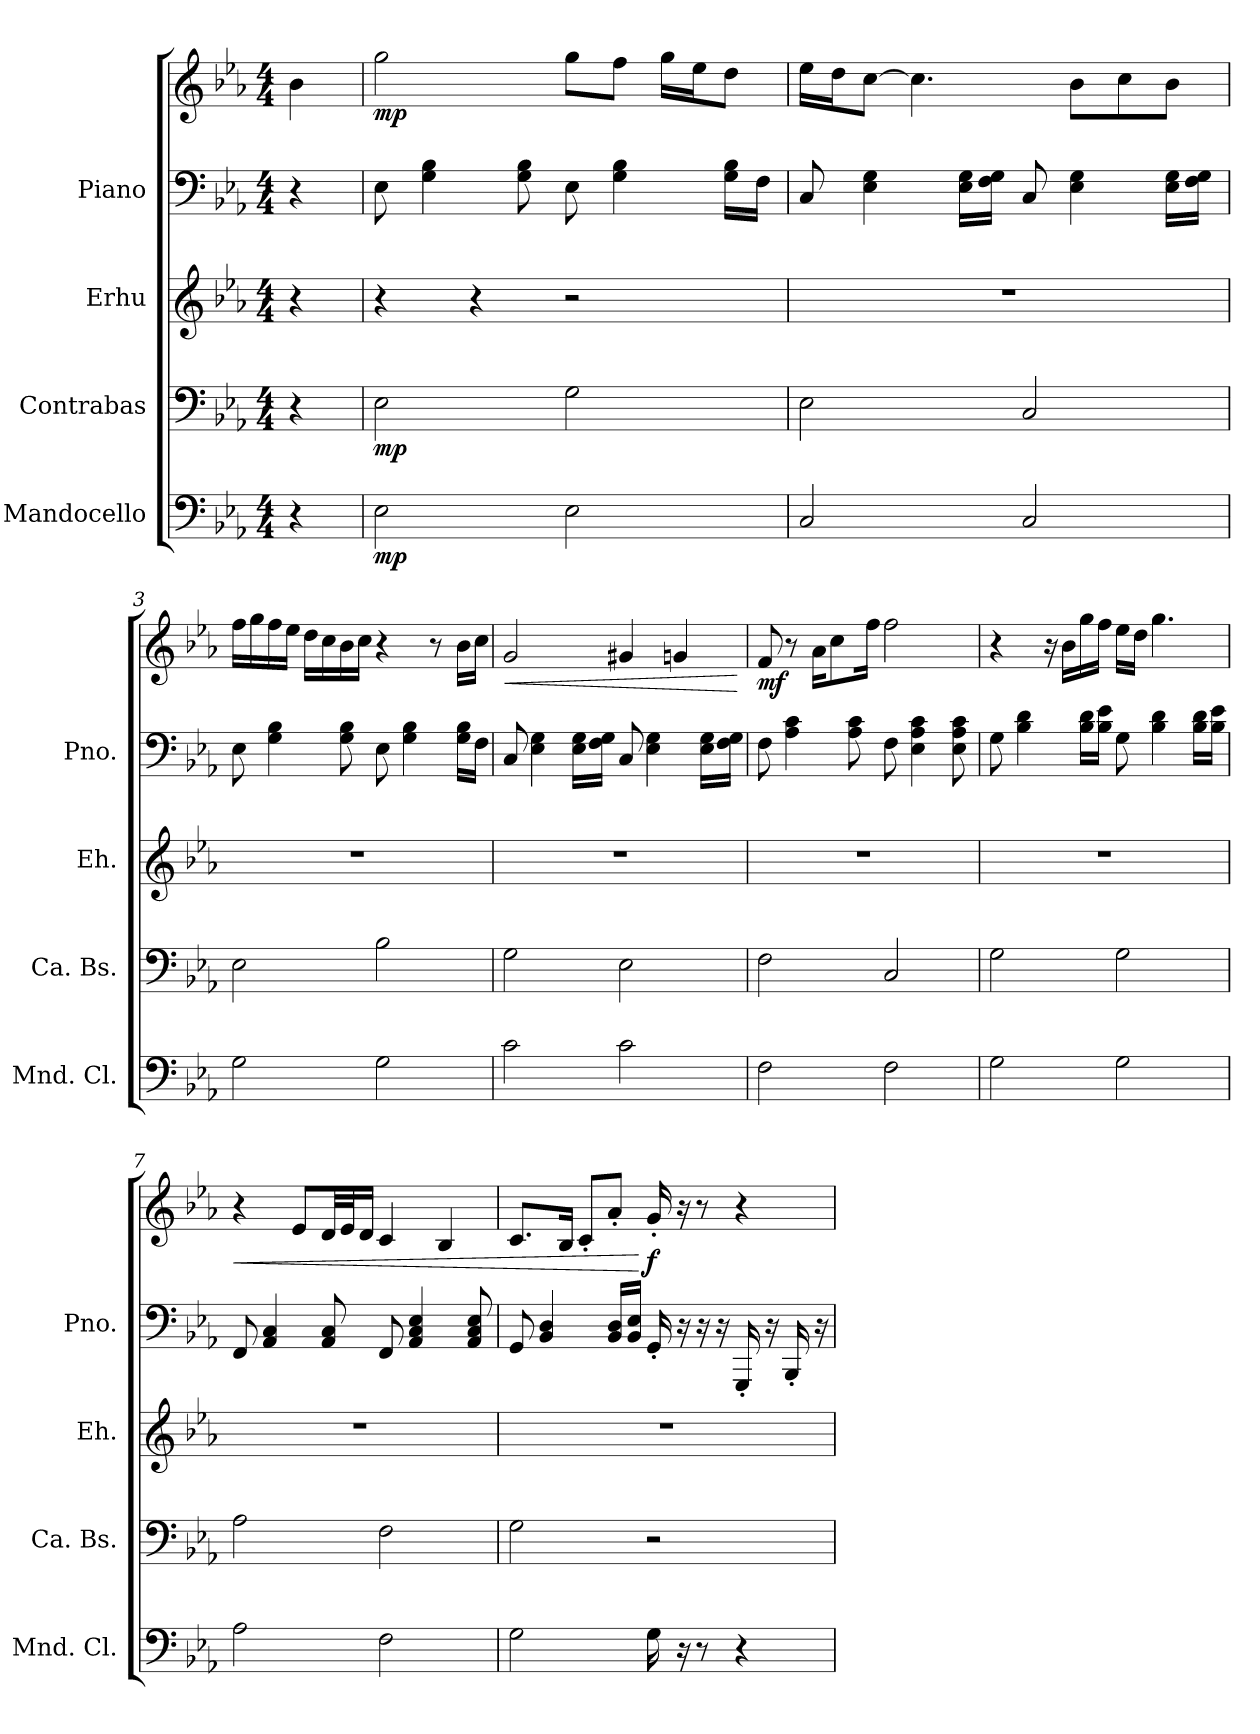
**kern	**dynam	**kern	**dynam	**kern	**kern	**kern	**dynam
*part4	*part4	*part3	*part3	*part2	*part1	*part1	*part1
*staff5	*staff5	*staff4	*staff4	*staff3	*staff2	*staff1	*staff1/2
*I"Mandocello	*	*I"Contrabas	*	*I"Erhu	*I"Piano	*	*
*I'Mnd. Cl.	*	*I'Ca. Bs.	*	*I'Eh.	*I'Pno.	*	*
*clefF4	*	*clefF4	*	*clefG2	*clefF4	*clefG2	*
*	*	*ITrd7c12	*	*	*	*	*
*k[b-e-a-]	*	*k[b-e-a-]	*	*k[b-e-a-]	*k[b-e-a-]	*k[b-e-a-]	*
*M4/4	*	*M4/4	*	*M4/4	*M4/4	*M4/4	*
*MM60	*	*MM60	*	*MM60	*MM60	*MM60	*
=	=	=	=	=	=	=	=
4r	.	4r	.	4r	4r	4b-\	.
=1	=1	=1	=1	=1	=1	=1	=1
!	!LO:DY:b	!	!LO:DY:b	!	!	!	!LO:DY:b
2E-\	mp	2EE-\	mp	4r	8E-\	2gg\	mp
.	.	.	.	.	4G\ 4B-\	.	.
.	.	.	.	4r	.	.	.
.	.	.	.	.	8G\ 8B-\	.	.
2E-\	.	2GG\	.	2r	8E-\	8gg\L	.
.	.	.	.	.	4G\ 4B-\	8ff\J	.
.	.	.	.	.	.	16gg\LL	.
.	.	.	.	.	.	16ee-\J	.
.	.	.	.	.	16G\ 16B-\LL	8dd\J	.
.	.	.	.	.	16F\JJ	.	.
=2	=2	=2	=2	=2	=2	=2	=2
2C/	.	2EE-\	.	1r	8C/	16ee-\LL	.
.	.	.	.	.	.	16dd\J	.
.	.	.	.	.	4E-\ 4G\	[8cc\J	.
.	.	.	.	.	.	4.cc\]	.
.	.	.	.	.	16E-\ 16G\LL	.	.
.	.	.	.	.	16F\ 16G\JJ	.	.
2C/	.	2CC/	.	.	8C/	.	.
.	.	.	.	.	4E-\ 4G\	8b-\L	.
.	.	.	.	.	.	8cc\	.
.	.	.	.	.	16E-\ 16G\LL	8b-\J	.
.	.	.	.	.	16F\ 16G\JJ	.	.
=3	=3	=3	=3	=3	=3	=3	=3
2G\	.	2EE-\	.	1r	8E-\	16ff\LL	.
.	.	.	.	.	.	16gg\	.
.	.	.	.	.	4G\ 4B-\	16ff\	.
.	.	.	.	.	.	16ee-\JJ	.
.	.	.	.	.	.	16dd\LL	.
.	.	.	.	.	.	16cc\	.
.	.	.	.	.	8G\ 8B-\	16b-\	.
.	.	.	.	.	.	16cc\JJ	.
2G\	.	2BB-\	.	.	8E-\	4r	.
.	.	.	.	.	4G\ 4B-\	.	.
.	.	.	.	.	.	8r	.
.	.	.	.	.	16G\ 16B-\LL	16b-\LL	.
.	.	.	.	.	16F\JJ	16cc\JJ	.
!!LO:LB:g=z
=4	=4	=4	=4	=4	=4	=4	=4
!	!	!	!	!	!	!	!LO:HP:b
2c\	.	2GG\	.	1r	8C/	2g/	<
.	.	.	.	.	4E-\ 4G\	.	.
.	.	.	.	.	16E-\ 16G\LL	.	.
.	.	.	.	.	16F\ 16G\JJ	.	.
2c\	.	2EE-\	.	.	8C/	4g#X/	.
.	.	.	.	.	4E-\ 4G\	.	.
.	.	.	.	.	.	4gn/	.
.	.	.	.	.	16E-\ 16G\LL	.	.
.	.	.	.	.	16F\ 16G\JJ	.	.
.	.	.	.	.	.	.	[
=5	=5	=5	=5	=5	=5	=5	=5
!	!	!	!	!	!	!	!LO:DY:b
2F\	.	2FF\	.	1r	8F\	8f/	mf
.	.	.	.	.	4A-\ 4c\	8r	.
.	.	.	.	.	.	16a-\KL	.
.	.	.	.	.	.	8cc\	.
.	.	.	.	.	8A-\ 8c\	.	.
.	.	.	.	.	.	16ff\Jk	.
2F\	.	2CC/	.	.	8F\	2ff\	.
.	.	.	.	.	4E-\ 4A-\ 4c\	.	.
.	.	.	.	.	8E-\ 8A-\ 8c\	.	.
=6	=6	=6	=6	=6	=6	=6	=6
2G\	.	2GG\	.	1r	8G\	4r	.
.	.	.	.	.	4B-\ 4d\	.	.
.	.	.	.	.	.	16r	.
.	.	.	.	.	.	16b-\LL	.
.	.	.	.	.	16B-\ 16d\LL	16gg\	.
.	.	.	.	.	16B-\ 16e-\JJ	16ff\JJ	.
2G\	.	2GG\	.	.	8G\	16ee-\LL	.
.	.	.	.	.	.	16dd\JJ	.
.	.	.	.	.	4B-\ 4d\	4.gg\	.
.	.	.	.	.	16B-\ 16d\LL	.	.
.	.	.	.	.	16B-\ 16e-\JJ	.	.
!!LO:PB:g=z
=7	=7	=7	=7	=7	=7	=7	=7
!	!	!	!	!	!	!	!LO:HP:b
2A-\	.	2AA-\	.	1r	8FF/	4r	<
.	.	.	.	.	4AA-/ 4C/	.	.
.	.	.	.	.	.	8e-/L	.
.	.	.	.	.	8AA-/ 8C/	32d/LL	.
.	.	.	.	.	.	32e-/J	.
.	.	.	.	.	.	16d/JJ	.
2F\	.	2FF\	.	.	8FF/	4c/	.
.	.	.	.	.	4AA-/ 4C/ 4E-/	.	.
.	.	.	.	.	.	4B-/	.
.	.	.	.	.	8AA-/ 8C/ 8E-/	.	.
=8	=8	=8	=8	=8	=8	=8	=8
2G\	.	2GG\	.	1r	8GG/	8.c/L	.
.	.	.	.	.	4BB-/ 4D/	.	.
.	.	.	.	.	.	16B-/Jk	.
.	.	.	.	.	.	8c'/L	.
.	.	.	.	.	16BB-/ 16D/LL	8a-'/J	.
.	.	.	.	.	16BB-/ 16E-/JJ	.	.
!	!	!	!	!	!	!	!LO:DY:n=1:b
16G\	.	2r	.	.	16GG'/	16g'/	[ f
16r	.	.	.	.	16r	16r	.
8r	.	.	.	.	16r	8r	.
.	.	.	.	.	16r	.	.
4r	.	.	.	.	16GGG'/	4r	.
.	.	.	.	.	16r	.	.
.	.	.	.	.	16BBB-'/	.	.
.	.	.	.	.	16r	.	.
=	=	=	=	=	=	=	=
*-	*-	*-	*-	*-	*-	*-	*-
